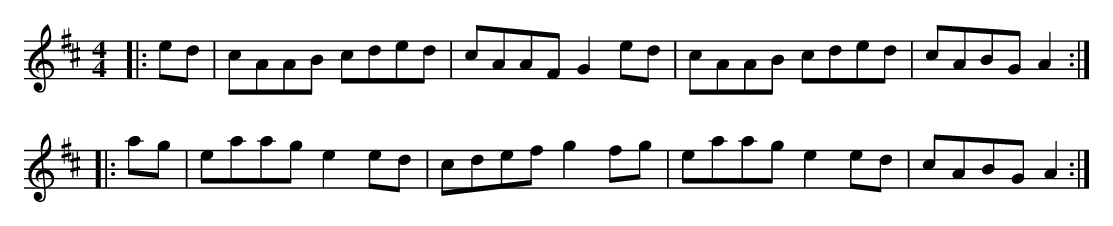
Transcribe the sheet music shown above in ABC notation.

X:1
M:4/4
K:Amix
|:ed|cAAB cded|cAAF G2 ed|cAAB cded|cABG A2:|
|:ag|eaag e2 ed|cdef g2 fg|eaag e2 ed|cABG A2:|
